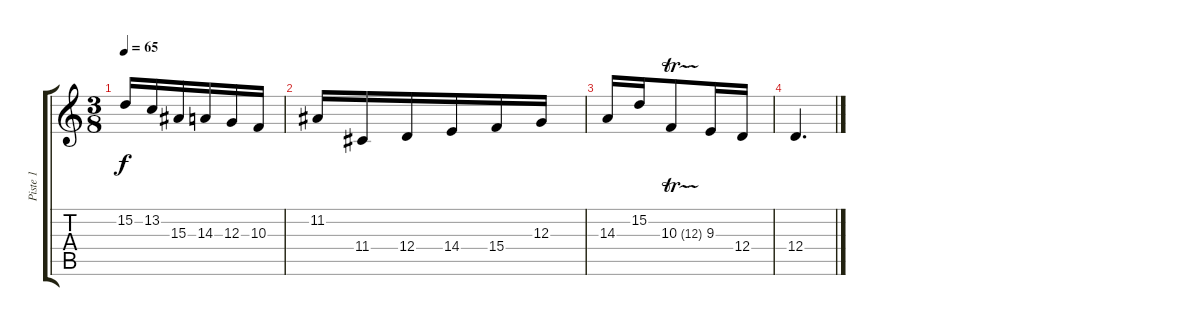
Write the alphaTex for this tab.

\track ("Piste 1" "Piste 1") {instrument acousticgrandpiano}
\staff {score tabs}
\tuning (E4 B3 G3 D3 A2 E2) {hide}
\ts (3 8)
\tempo 65
\clef g2
\ks c
15.2.16{dy f} 13.2.16 15.3.16 14.3.16 12.3.16 10.3.16 |
11.2.16 11.4.16 12.4.16 14.4.16 15.4.16 12.3.16 |
14.3.16 15.2.16 10.3{tr (12 32)}.8 9.3.16 12.4.16 |
12.4.4{d}
